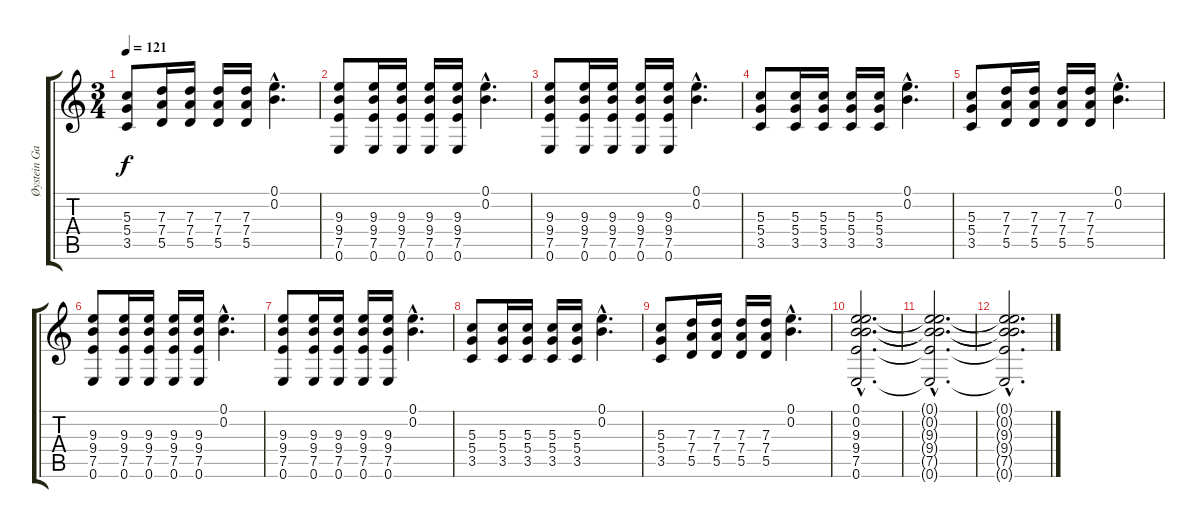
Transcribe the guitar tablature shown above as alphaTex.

\track ("Øystein Garnes Brum" "Øystein Ga") {instrument distortionguitar}
\staff {score tabs}
\tuning (E4 B3 G3 D3 A2 E2) {hide}
\ts (3 4)
\tempo 121
\clef g2
\ks c
(5.3 5.4 3.5).8{dy f} (7.3 7.4 5.5).16 (7.3 7.4 5.5).16 (7.3 7.4 5.5).16 (7.3 7.4 5.5).16 (0.1{hac} 0.2{hac}).4{d} |
(9.3 9.4 7.5 0.6).8 (9.3 9.4 7.5 0.6).16 (9.3 9.4 7.5 0.6).16 (9.3 9.4 7.5 0.6).16 (9.3 9.4 7.5 0.6).16 (0.1{hac} 0.2{hac}).4{d} |
(9.3 9.4 7.5 0.6).8 (9.3 9.4 7.5 0.6).16 (9.3 9.4 7.5 0.6).16 (9.3 9.4 7.5 0.6).16 (9.3 9.4 7.5 0.6).16 (0.1{hac} 0.2{hac}).4{d} |
(5.3 5.4 3.5).8 (5.3 5.4 3.5).16 (5.3 5.4 3.5).16 (5.3 5.4 3.5).16 (5.3 5.4 3.5).16 (0.1{hac} 0.2{hac}).4{d} |
(5.3 5.4 3.5).8 (7.3 7.4 5.5).16 (7.3 7.4 5.5).16 (7.3 7.4 5.5).16 (7.3 7.4 5.5).16 (0.1{hac} 0.2{hac}).4{d} |
(9.3 9.4 7.5 0.6).8 (9.3 9.4 7.5 0.6).16 (9.3 9.4 7.5 0.6).16 (9.3 9.4 7.5 0.6).16 (9.3 9.4 7.5 0.6).16 (0.1{hac} 0.2{hac}).4{d} |
(9.3 9.4 7.5 0.6).8 (9.3 9.4 7.5 0.6).16 (9.3 9.4 7.5 0.6).16 (9.3 9.4 7.5 0.6).16 (9.3 9.4 7.5 0.6).16 (0.1{hac} 0.2{hac}).4{d} |
(5.3 5.4 3.5).8 (5.3 5.4 3.5).16 (5.3 5.4 3.5).16 (5.3 5.4 3.5).16 (5.3 5.4 3.5).16 (0.1{hac} 0.2{hac}).4{d} |
(5.3 5.4 3.5).8 (7.3 7.4 5.5).16 (7.3 7.4 5.5).16 (7.3 7.4 5.5).16 (7.3 7.4 5.5).16 (0.1{hac} 0.2{hac}).4{d} |
(0.1{hac} 0.2{hac} 9.3{hac} 9.4{hac} 7.5{hac} 0.6{hac}).2{d} |
(0.1{hac t} 0.2{hac t} 9.3{hac t} 9.4{hac t} 7.5{hac t} 0.6{hac t}).2{d volume 5} |
(0.1{hac t} 0.2{hac t} 9.3{hac t} 9.4{hac t} 7.5{hac t} 0.6{hac t}).2{d volume 0}
